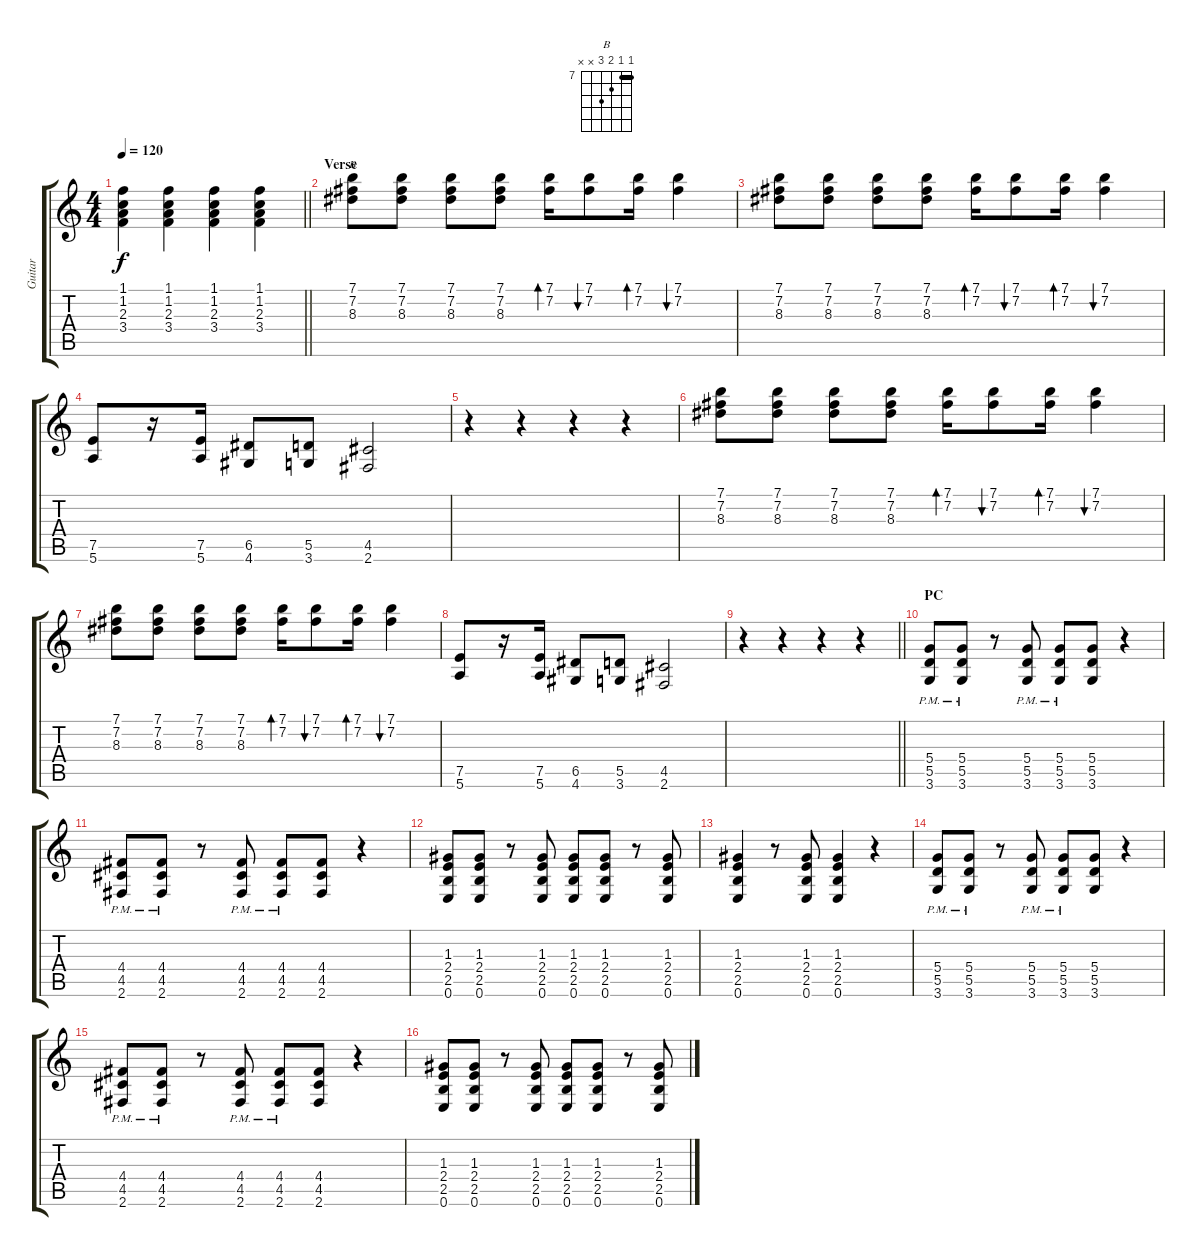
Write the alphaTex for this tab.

\track ("Guitar" "Guitar") {mute instrument distortionguitar}
\staff {score tabs}
\tuning (E4 B3 G3 D3 A2 E2) {hide}
\chord ("B" 7 7 8 9 x x) {firstfret 7 barre 7}
\ts (4 4)
\tempo 120
\clef g2
\barLineRight lightlight
\ks c
(1.1 1.2 2.3 3.4).4{dy f} (1.1 1.2 2.3 3.4).4 (1.1 1.2 2.3 3.4).4 (1.1 1.2 2.3 3.4).4 |
\section ("" "Verse")
(7.1 7.2 8.3).8{ch "B"} (7.1 7.2 8.3).8 (7.1 7.2 8.3).8 (7.1 7.2 8.3).8 (7.1 7.2).16{bd 30} (7.1 7.2).8{bu 30} (7.1 7.2).16{bd 30} (7.1 7.2).4{bu 30} |
(7.1 7.2 8.3).8 (7.1 7.2 8.3).8 (7.1 7.2 8.3).8 (7.1 7.2 8.3).8 (7.1 7.2).16{bd 30} (7.1 7.2).8{bu 30} (7.1 7.2).16{bd 30} (7.1 7.2).4{bu 30} |
(7.5 5.6).8 r.16 (7.5 5.6).16 (6.5 4.6).8 (5.5 3.6).8 (4.5 2.6).2 |
r.4 r.4 r.4 r.4 |
(7.1 7.2 8.3).8 (7.1 7.2 8.3).8 (7.1 7.2 8.3).8 (7.1 7.2 8.3).8 (7.1 7.2).16{bd 30} (7.1 7.2).8{bu 30} (7.1 7.2).16{bd 30} (7.1 7.2).4{bu 30} |
(7.1 7.2 8.3).8 (7.1 7.2 8.3).8 (7.1 7.2 8.3).8 (7.1 7.2 8.3).8 (7.1 7.2).16{bd 30} (7.1 7.2).8{bu 30} (7.1 7.2).16{bd 30} (7.1 7.2).4{bu 30} |
(7.5 5.6).8 r.16 (7.5 5.6).16 (6.5 4.6).8 (5.5 3.6).8 (4.5 2.6).2 |
\barLineRight lightlight
r.4 r.4 r.4 r.4 |
\section ("" "PC")
(5.4{pm} 5.5{pm} 3.6).8 (5.4{pm} 5.5{pm} 3.6).8 r.8 (5.4{pm} 5.5{pm} 3.6).8 (5.4{pm} 5.5{pm} 3.6).8 (5.4 5.5 3.6).8 r.4 |
(4.4{pm} 4.5{pm} 2.6).8 (4.4{pm} 4.5{pm} 2.6).8 r.8 (4.4{pm} 4.5{pm} 2.6).8 (4.4{pm} 4.5{pm} 2.6).8 (4.4 4.5 2.6).8 r.4 |
(1.3 2.4 2.5 0.6).8 (1.3 2.4 2.5 0.6).8 r.8 (1.3 2.4 2.5 0.6).8 (1.3 2.4 2.5 0.6).8 (1.3 2.4 2.5 0.6).8 r.8 (1.3 2.4 2.5 0.6).8 |
(1.3 2.4 2.5 0.6).4 r.8 (1.3 2.4 2.5 0.6).8 (1.3 2.4 2.5 0.6).4 r.4 |
(5.4{pm} 5.5{pm} 3.6).8 (5.4{pm} 5.5{pm} 3.6).8 r.8 (5.4{pm} 5.5{pm} 3.6).8 (5.4{pm} 5.5{pm} 3.6).8 (5.4 5.5 3.6).8 r.4 |
(4.4{pm} 4.5{pm} 2.6).8 (4.4{pm} 4.5{pm} 2.6).8 r.8 (4.4{pm} 4.5{pm} 2.6).8 (4.4{pm} 4.5{pm} 2.6).8 (4.4 4.5 2.6).8 r.4 |
(1.3 2.4 2.5 0.6).8 (1.3 2.4 2.5 0.6).8 r.8 (1.3 2.4 2.5 0.6).8 (1.3 2.4 2.5 0.6).8 (1.3 2.4 2.5 0.6).8 r.8 (1.3 2.4 2.5 0.6).8
